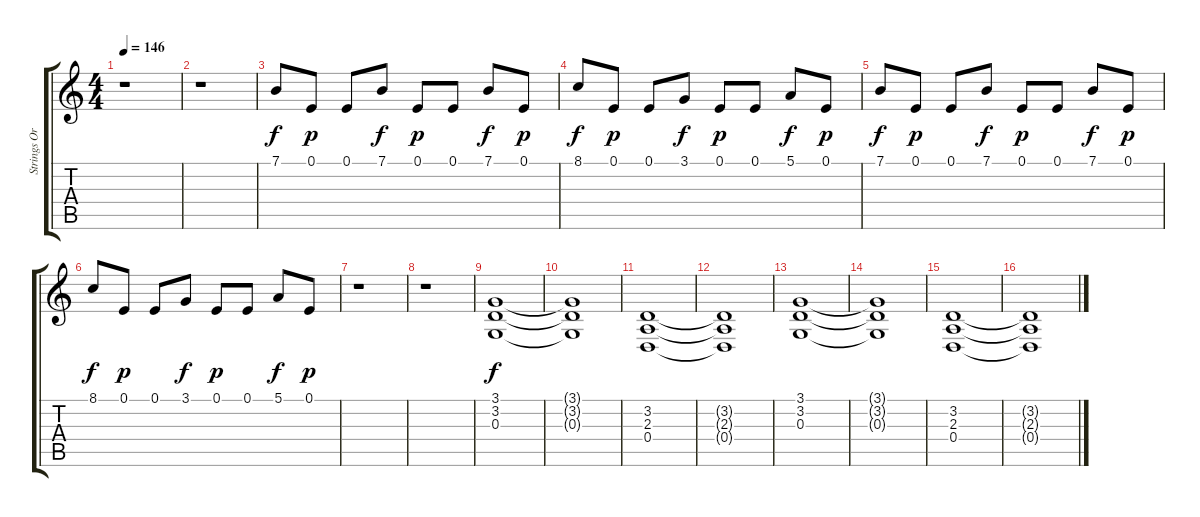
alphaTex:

\track ("Strings Orchestra" "Strings Or") {instrument stringensemble1}
\staff {score tabs}
\tuning (E4 B3 G3 D3 A2 E2) {hide}
\ts (4 4)
\tempo 146
\clef g2
\ks c
r.1{dy p} |
r.1 |
7.1.8{dy f balance 16} 0.1.8{dy p} 0.1.8 7.1.8{dy f} 0.1.8{dy p} 0.1.8 7.1.8{dy f} 0.1.8{dy p} |
8.1.8{dy f} 0.1.8{dy p} 0.1.8 3.1.8{dy f} 0.1.8{dy p} 0.1.8 5.1.8{dy f} 0.1.8{dy p} |
7.1.8{dy f} 0.1.8{dy p} 0.1.8 7.1.8{dy f} 0.1.8{dy p} 0.1.8 7.1.8{dy f} 0.1.8{dy p} |
8.1.8{dy f} 0.1.8{dy p} 0.1.8 3.1.8{dy f} 0.1.8{dy p} 0.1.8 5.1.8{dy f} 0.1.8{dy p} |
r.1 |
r.1 |
(3.1 3.2 0.3).1{dy f} |
(3.1{t} 3.2{t} 0.3{t}).1 |
(3.2 2.3 0.4).1 |
(3.2{t} 2.3{t} 0.4{t}).1 |
(3.1 3.2 0.3).1 |
(3.1{t} 3.2{t} 0.3{t}).1 |
(3.2 2.3 0.4).1 |
(3.2{t} 2.3{t} 0.4{t}).1
